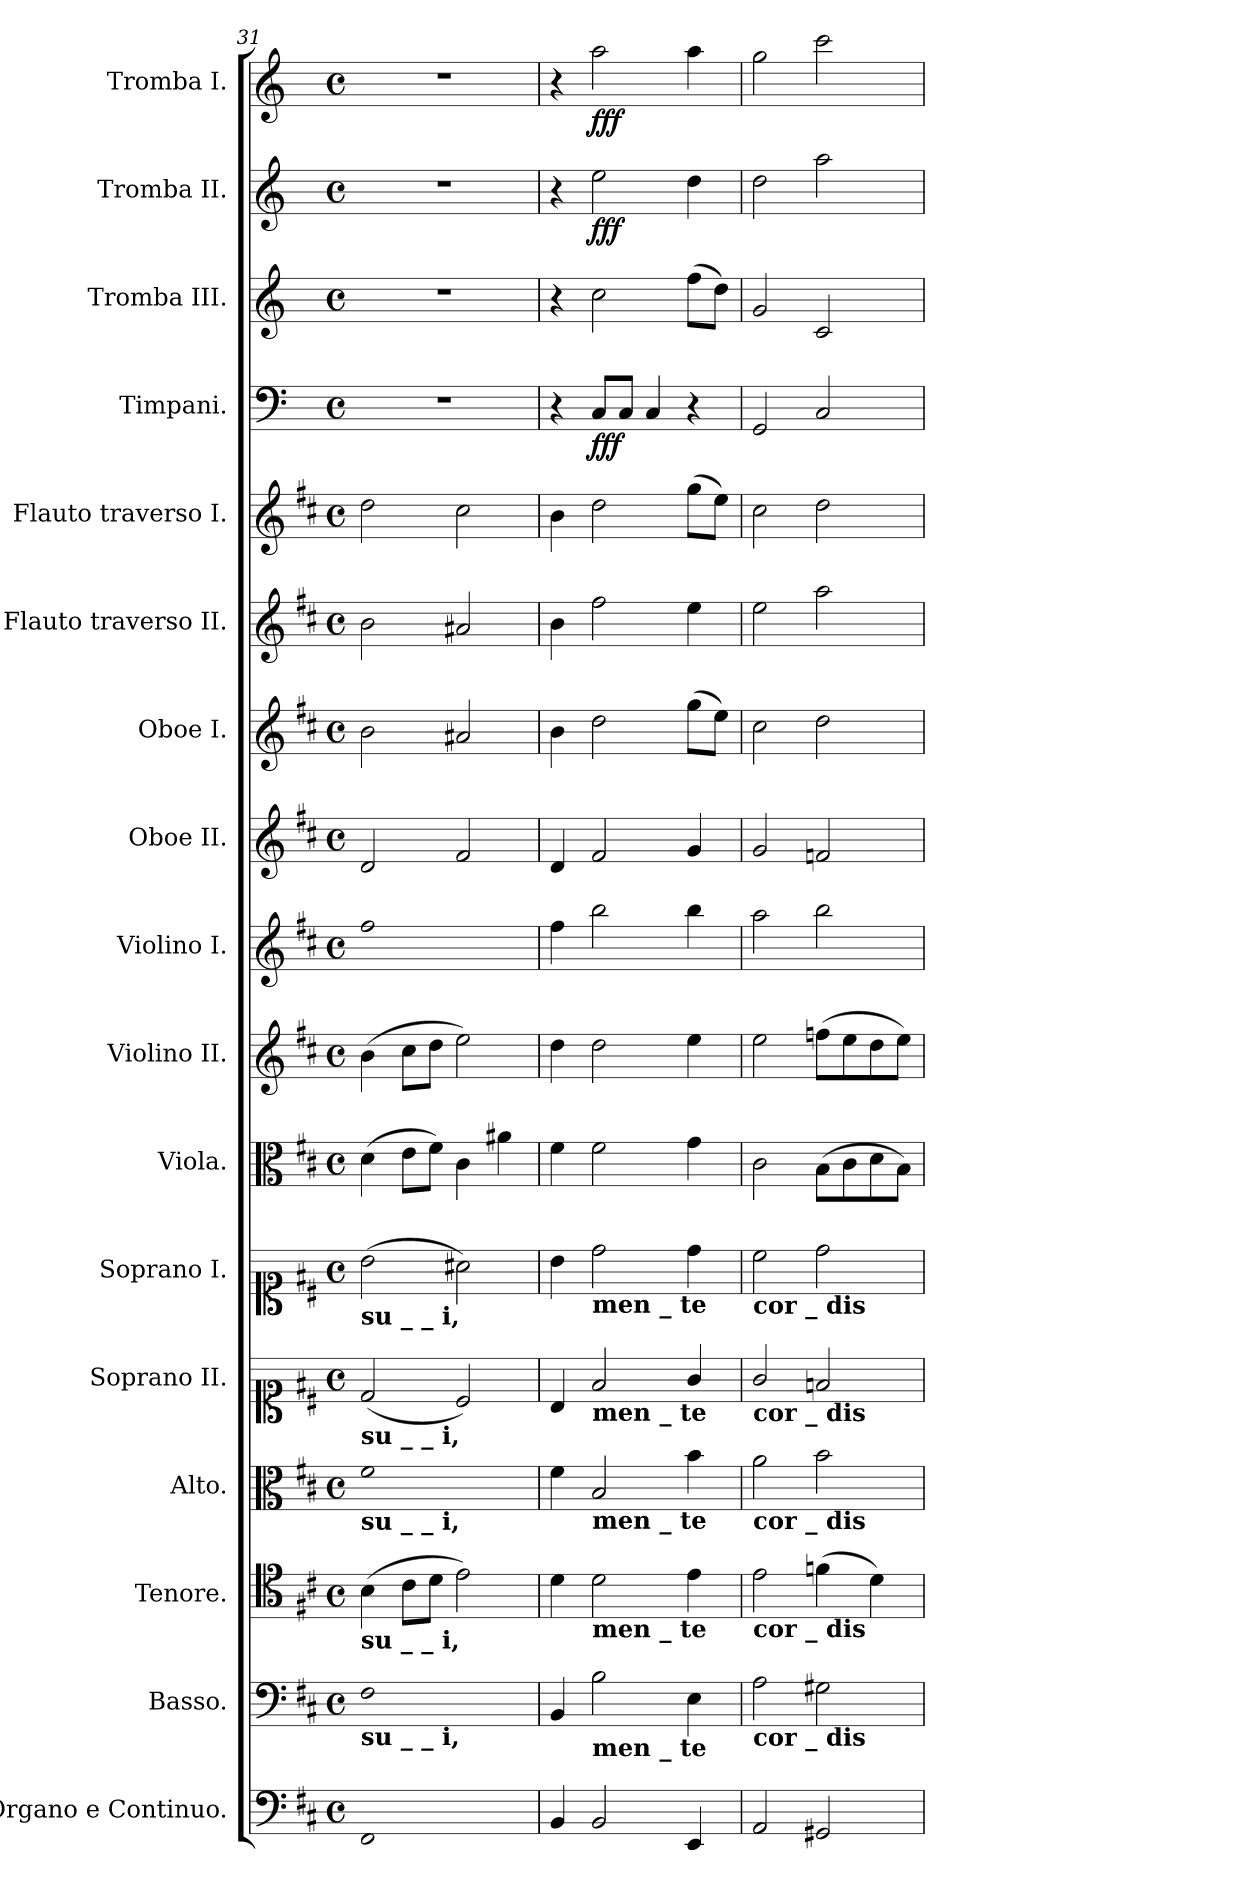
**kern	**kern	**kern	**kern	**kern	**kern	**kern	**kern	**kern	**kern	**kern	**kern	**kern	**kern	**dynam	**kern	**kern	**dynam	**kern	**dynam
*part17	*part16	*part15	*part14	*part13	*part12	*part11	*part10	*part9	*part8	*part7	*part6	*part5	*part4	*part4	*part3	*part2	*part2	*part1	*part1
*staff17	*staff16	*staff15	*staff14	*staff13	*staff12	*staff11	*staff10	*staff9	*staff8	*staff7	*staff6	*staff5	*staff4	*staff4	*staff3	*staff2	*staff2	*staff1	*staff1
*I"Organo  e Continuo.	*I"Basso.	*I"Tenore.	*I"Alto.	*I"Soprano  II.	*I"Soprano  I.	*I"Viola.	*I"Violino II.	*I"Violino I.	*I"Oboe  II.	*I"Oboe  I.	*I"Flauto  traverso  II.	*I"Flauto  traverso  I.	*I"Timpani.	*	*I"Tromba  III.	*I"Tromba  II.	*	*I"Tromba  I.	*
*	*	*	*	*	*	*	*	*	*I'Ob	*I'Ob	*I'Fl	*I'Fl	*I'Timp	*	*	*	*	*	*
*clefF4	*clefF4	*clefC4	*clefC3	*clefC1	*clefC1	*clefC3	*clefG2	*clefG2	*clefG2	*clefG2	*clefG2	*clefG2	*clefF4	*	*clefG2	*clefG2	*	*clefG2	*
*	*	*	*	*	*	*	*	*	*	*	*	*	*	*	*ITrd-1c-2	*ITrd-1c-2	*	*ITrd-1c-2	*
*k[f#c#]	*k[f#c#]	*k[f#c#]	*k[f#c#]	*k[f#c#]	*k[f#c#]	*k[f#c#]	*k[f#c#]	*k[f#c#]	*k[f#c#]	*k[f#c#]	*k[f#c#]	*k[f#c#]	*k[]	*	*k[f#c#]	*k[f#c#]	*	*k[f#c#]	*
*M4/4	*M4/4	*M4/4	*M4/4	*M4/4	*M4/4	*M4/4	*M4/4	*M4/4	*M4/4	*M4/4	*M4/4	*M4/4	*M4/4	*	*M4/4	*M4/4	*	*M4/4	*
*met(c)	*met(c)	*met(c)	*met(c)	*met(c)	*met(c)	*met(c)	*met(c)	*met(c)	*met(c)	*met(c)	*met(c)	*met(c)	*met(c)	*	*met(c)	*met(c)	*	*met(c)	*
=31	=31	=31	=31	=31	=31	=31	=31	=31	=31	=31	=31	=31	=31	=31	=31	=31	=31	=31	=31
!	!	!	!	!	!LO:TX:b:B:t=su       _          _        i,	!	!	!	!	!	!	!	!	!	!	!	!	!	!
!	!	!	!	!LO:TX:b:B:t=su       _          _        i,	!	!	!	!	!	!	!	!	!	!	!	!	!	!	!
!	!	!	!LO:TX:b:B:t=su       _          _        i,	!	!	!	!	!	!	!	!	!	!	!	!	!	!	!	!
!	!	!LO:TX:b:B:t=su       _          _        i,	!	!	!	!	!	!	!	!	!	!	!	!	!	!	!	!	!
!	!LO:TX:b:B:t=su       _          _        i,	!	!	!	!	!	!	!	!	!	!	!	!	!	!	!	!	!	!
!LO:N:head=open	!LO:N:head=open	!	!LO:N:head=open	!	!	!	!	!LO:N:head=open	!	!	!	!	!	!	!	!	!	!	!
1FF#	1F#	(4B\	1f#	(2d/	(2b\	(4d\	(4b\	1ff#	2d/	2b\	2b\	2dd\	1r	.	1r	1r	.	1r	.
.	.	8c#\L	.	.	.	8e\L	8cc#\L	.	.	.	.	.	.	.	.	.	.	.	.
.	.	8d\J	.	.	.	8f#\J)	8dd\J	.	.	.	.	.	.	.	.	.	.	.	.
.	.	2e\)	.	2c#/)	2a#X\)	4c#\	2ee\)	.	2f#/	2a#X/	2a#X/	2cc#\	.	.	.	.	.	.	.
.	.	.	.	.	.	4a#X\	.	.	.	.	.	.	.	.	.	.	.	.	.
=32	=32	=32	=32	=32	=32	=32	=32	=32	=32	=32	=32	=32	=32	=32	=32	=32	=32	=32	=32
4BB/	4BB/	4d\	4f#\	4B/	4b\	4f#\	4dd\	4ff#\	4d/	4b\	4b\	4b\	4r	.	4r	4r	.	4r	.
!	!	!	!	!	!LO:TX:b:B:t=men   _  te	!	!	!	!	!	!	!	!	!	!	!	!	!	!
!	!	!	!	!LO:TX:b:B:t=men   _  te	!	!	!	!	!	!	!	!	!	!	!	!	!	!	!
!	!	!	!LO:TX:b:B:t=men   _  te	!	!	!	!	!	!	!	!	!	!	!	!	!	!	!	!
!	!	!LO:TX:b:B:t=men   _  te	!	!	!	!	!	!	!	!	!	!	!	!	!	!	!	!	!
!	!LO:TX:b:B:t=men   _  te	!	!	!	!	!	!	!	!	!	!	!	!	!	!	!	!	!	!
!	!	!	!	!	!	!	!	!	!	!	!	!	!	!LO:DY:b	!	!	!LO:DY:b	!	!LO:DY:b
2BB/	2B\	2d\	2B/	2f#/	2dd\	2f#\	2dd\	2bb\	2f#/	2dd\	2ff#\	2dd\	8C/L	fff	2dd\	2ff#\	fff	2bb\	fff
.	.	.	.	.	.	.	.	.	.	.	.	.	8C/J	.	.	.	.	.	.
.	.	.	.	.	.	.	.	.	.	.	.	.	4C/	.	.	.	.	.	.
4EE/	4E\	4e\	4b\	4g/	4dd\	4g\	4ee\	4bb\	4g/	(8gg\L	4ee\	(8gg\L	4r	.	(8gg\L	4ee\	.	4bb\	.
.	.	.	.	.	.	.	.	.	.	8ee\J)	.	8ee\J)	.	.	8ee\J)	.	.	.	.
=33	=33	=33	=33	=33	=33	=33	=33	=33	=33	=33	=33	=33	=33	=33	=33	=33	=33	=33	=33
!	!	!	!	!	!LO:TX:b:B:t=cor _ dis	!	!	!	!	!	!	!	!	!	!	!	!	!	!
!	!	!	!	!LO:TX:b:B:t=cor _ dis	!	!	!	!	!	!	!	!	!	!	!	!	!	!	!
!	!	!	!LO:TX:b:B:t=cor _ dis	!	!	!	!	!	!	!	!	!	!	!	!	!	!	!	!
!	!	!LO:TX:b:B:t=cor _ dis	!	!	!	!	!	!	!	!	!	!	!	!	!	!	!	!	!
!	!LO:TX:b:B:t=cor _ dis	!	!	!	!	!	!	!	!	!	!	!	!	!	!	!	!	!	!
2AA/	2A\	2e\	2a\	2g/	2cc#\	2c#\	2ee\	2aa\	2g/	2cc#\	2ee\	2cc#\	2GG/	.	2a/	2ee\	.	2aa\	.
2GG#X/	2G#X\	(4fn\	2b\	2fn/	2dd\	(8B\L	(8ffn\L	2bb\	2fn/	2dd\	2aa\	2dd\	2C/	.	2d/	2bb\	.	2ddd\	.
.	.	.	.	.	.	8c#\	8ee\	.	.	.	.	.	.	.	.	.	.	.	.
.	.	4d\)	.	.	.	8d\	8dd\	.	.	.	.	.	.	.	.	.	.	.	.
.	.	.	.	.	.	8B\J)	8ee\J)	.	.	.	.	.	.	.	.	.	.	.	.
=	=	=	=	=	=	=	=	=	=	=	=	=	=	=	=	=	=	=	=
*-	*-	*-	*-	*-	*-	*-	*-	*-	*-	*-	*-	*-	*-	*-	*-	*-	*-	*-	*-
